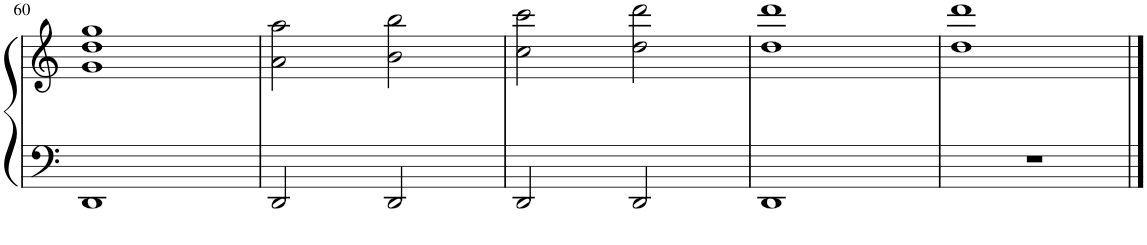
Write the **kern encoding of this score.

**kern	**kern
*part1	*part1
*staff2	*staff1
*I"Piano	*
*I'Pno.	*
!!LO:PB:g=z
*clefF4	*clefG2
*k[]	*k[]
*M4/4	*M4/4
=60	=60
1DD	1g 1dd 1gg
=61	=61
2DD/	2a\ 2aa\
2DD/	2b\ 2bb\
=62	=62
2DD/	2cc\ 2ccc\
2DD/	2dd\ 2ddd\
=63	=63
1DD	1dd 1ddd
=64	=64
1r	1dd 1ddd
==	==
*-	*-
